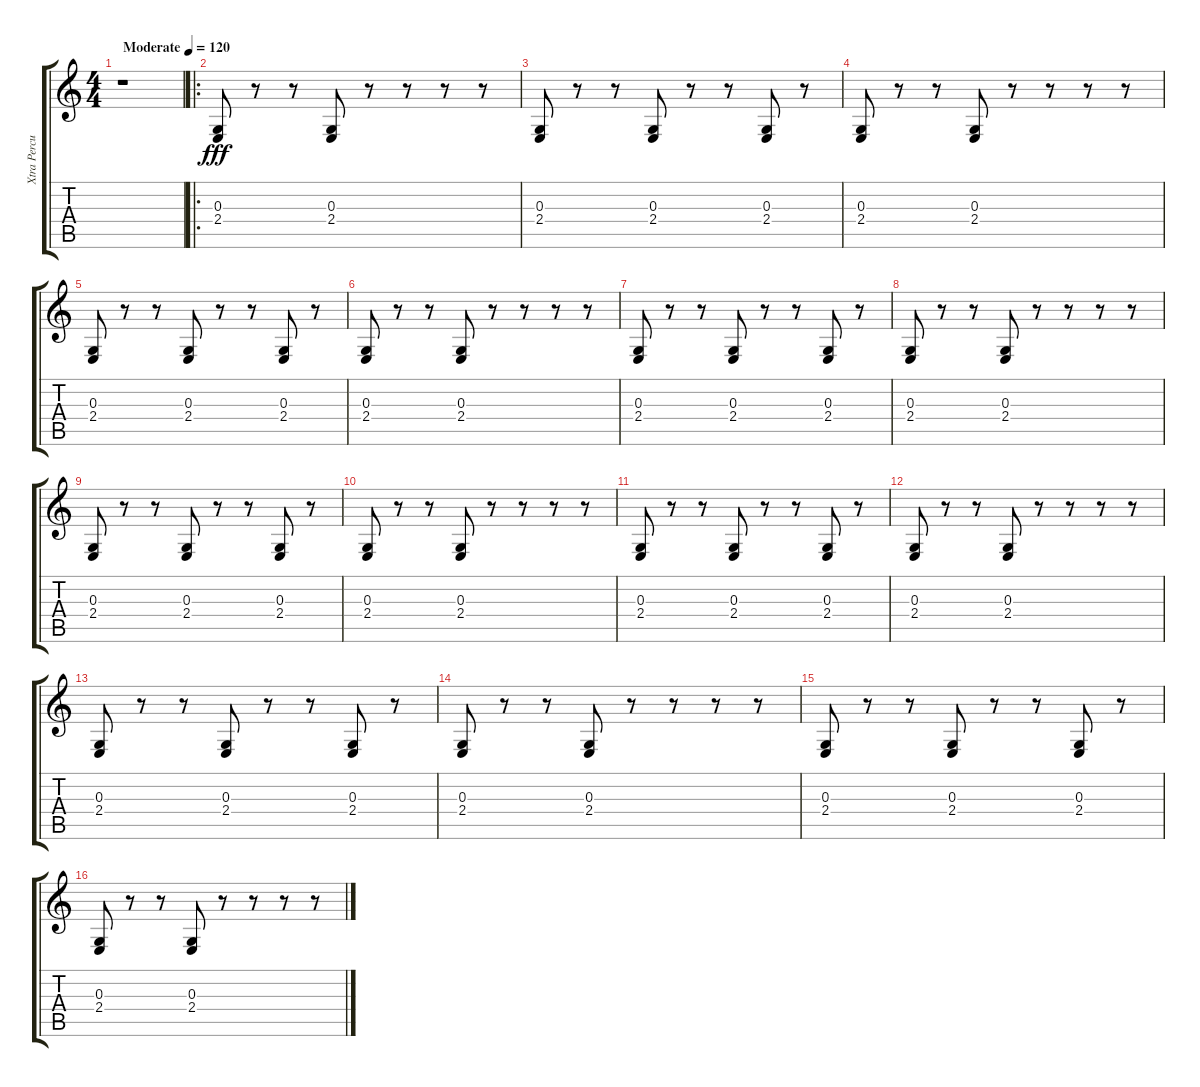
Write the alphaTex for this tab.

\track ("Xtra Percussion" "Xtra Percu") {instrument melodictom}
\staff {score tabs}
\tuning (E4 B3 G3 D3 A2 E2) {hide}
\ts (4 4)
\tempo (120 "Moderate")
\clef g2
\ks c
r.1{dy fff instrument melodictom} |
\ro
(0.3 2.4).8 r.8 r.8 (0.3 2.4).8 r.8 r.8 r.8 r.8 |
(0.3 2.4).8 r.8 r.8 (0.3 2.4).8 r.8 r.8 (0.3 2.4).8 r.8 |
(0.3 2.4).8 r.8 r.8 (0.3 2.4).8 r.8 r.8 r.8 r.8 |
(0.3 2.4).8 r.8 r.8 (0.3 2.4).8 r.8 r.8 (0.3 2.4).8 r.8 |
(0.3 2.4).8 r.8 r.8 (0.3 2.4).8 r.8 r.8 r.8 r.8 |
(0.3 2.4).8 r.8 r.8 (0.3 2.4).8 r.8 r.8 (0.3 2.4).8 r.8 |
(0.3 2.4).8 r.8 r.8 (0.3 2.4).8 r.8 r.8 r.8 r.8 |
(0.3 2.4).8 r.8 r.8 (0.3 2.4).8 r.8 r.8 (0.3 2.4).8 r.8 |
(0.3 2.4).8 r.8 r.8 (0.3 2.4).8 r.8 r.8 r.8 r.8 |
(0.3 2.4).8 r.8 r.8 (0.3 2.4).8 r.8 r.8 (0.3 2.4).8 r.8 |
(0.3 2.4).8 r.8 r.8 (0.3 2.4).8 r.8 r.8 r.8 r.8 |
(0.3 2.4).8 r.8 r.8 (0.3 2.4).8 r.8 r.8 (0.3 2.4).8 r.8 |
(0.3 2.4).8 r.8 r.8 (0.3 2.4).8 r.8 r.8 r.8 r.8 |
(0.3 2.4).8 r.8 r.8 (0.3 2.4).8 r.8 r.8 (0.3 2.4).8 r.8 |
(0.3 2.4).8 r.8 r.8 (0.3 2.4).8 r.8 r.8 r.8 r.8
